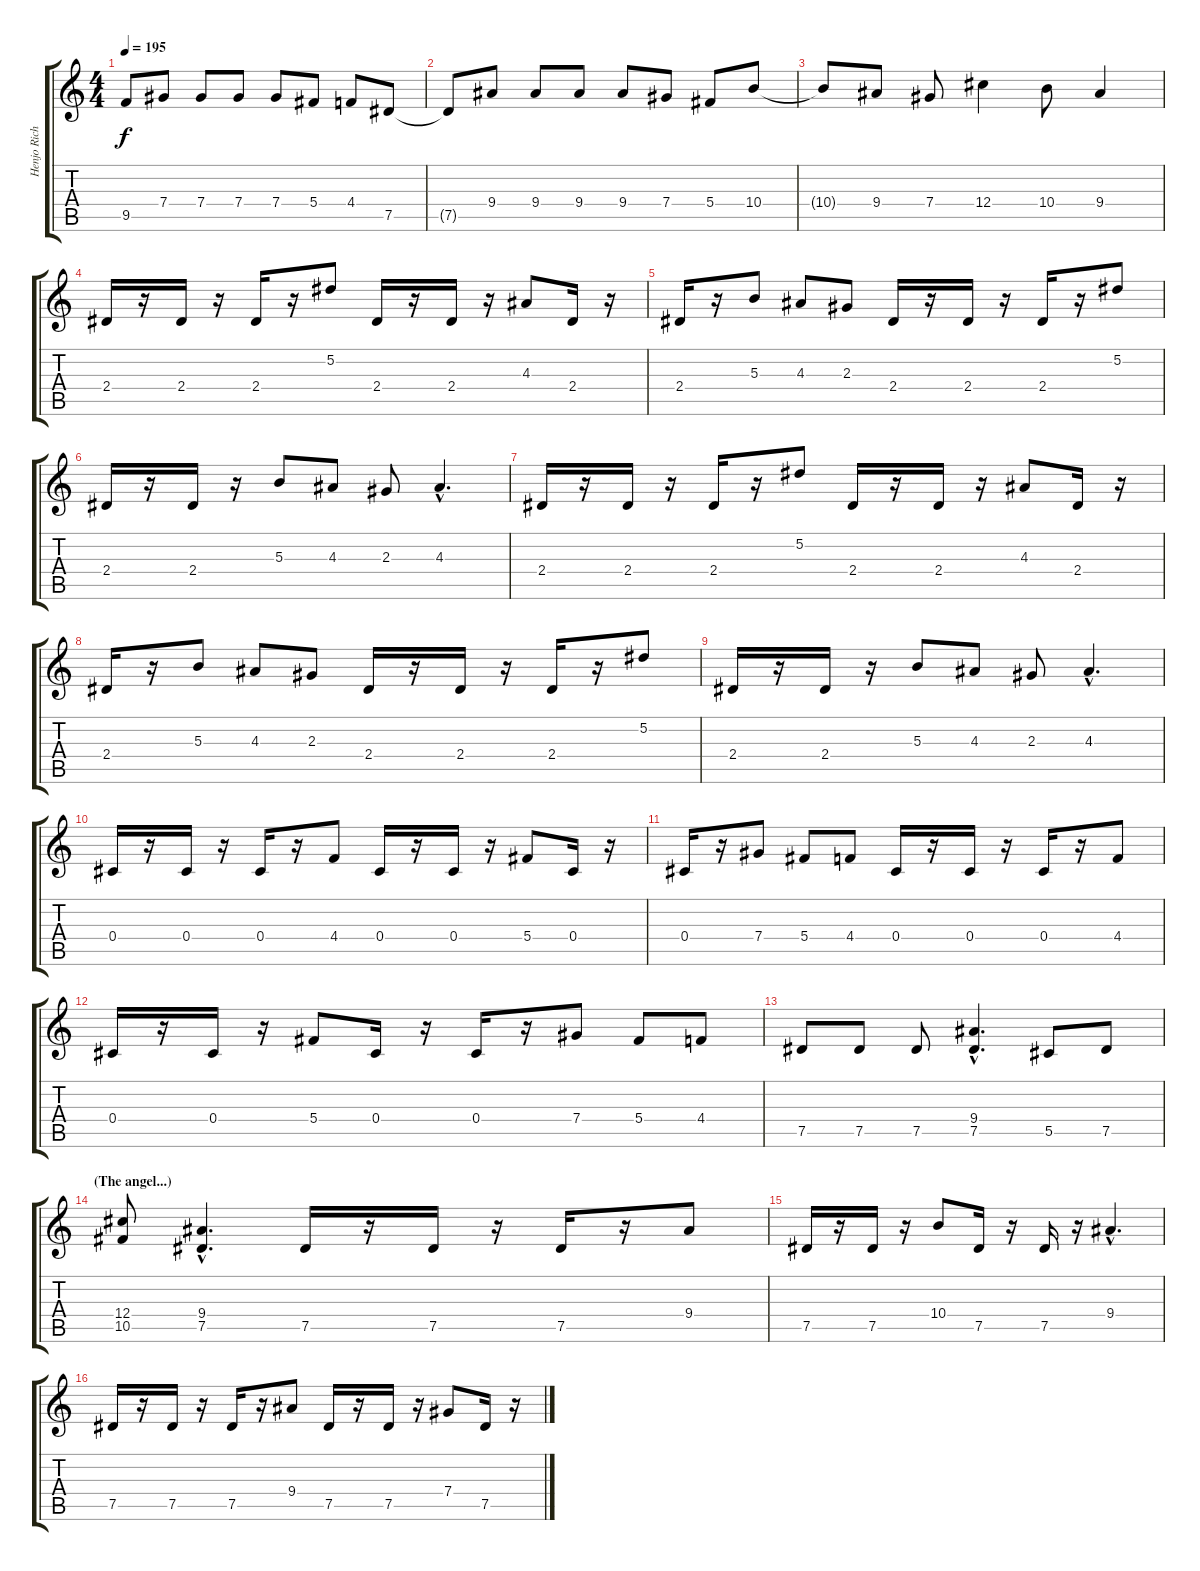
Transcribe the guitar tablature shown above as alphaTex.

\track ("Henjo Richter" "Henjo Rich") {instrument distortionguitar}
\staff {score tabs}
\tuning (Eb4 Bb3 Gb3 Db3 Ab2 Eb2) {hide}
\ts (4 4)
\tempo 195
\clef g2
\ks c
9.5{t}.8{dy f} 7.4.8 7.4.8 7.4.8 7.4.8 5.4.8 4.4.8 7.5.8 |
7.5{t}.8 9.4.8 9.4.8 9.4.8 9.4.8 7.4.8 5.4.8 10.4.8 |
10.4{t}.8 9.4.8 7.4.8 12.4.4 10.4.8 9.4.4 |
2.4.16 r.16 2.4.16 r.16 2.4.16 r.16 5.2.8 2.4.16 r.16 2.4.16 r.16 4.3.8 2.4.16 r.16 |
2.4.16 r.16 5.3.8 4.3.8 2.3.8 2.4.16 r.16 2.4.16 r.16 2.4.16 r.16 5.2.8 |
2.4.16 r.16 2.4.16 r.16 5.3.8 4.3.8 2.3.8 4.3{hac}.4{d} |
2.4.16 r.16 2.4.16 r.16 2.4.16 r.16 5.2.8 2.4.16 r.16 2.4.16 r.16 4.3.8 2.4.16 r.16 |
2.4.16 r.16 5.3.8 4.3.8 2.3.8 2.4.16 r.16 2.4.16 r.16 2.4.16 r.16 5.2.8 |
2.4.16 r.16 2.4.16 r.16 5.3.8 4.3.8 2.3.8 4.3{hac}.4{d} |
0.4.16 r.16 0.4.16 r.16 0.4.16 r.16 4.4.8 0.4.16 r.16 0.4.16 r.16 5.4.8 0.4.16 r.16 |
0.4.16 r.16 7.4.8 5.4.8 4.4.8 0.4.16 r.16 0.4.16 r.16 0.4.16 r.16 4.4.8 |
0.4.16 r.16 0.4.16 r.16 5.4.8 0.4.16 r.16 0.4.16 r.16 7.4.8 5.4.8 4.4.8 |
7.5.8 7.5.8 7.5.8 (9.4{hac} 7.5{hac}).4{d} 5.5.8 7.5.8 |
\section ("" "(The angel...)")
(12.4 10.5).8 (9.4{hac} 7.5{hac}).4{d} 7.5.16 r.16 7.5.16 r.16 7.5.16 r.16 9.4.8 |
7.5.16 r.16 7.5.16 r.16 10.4.8 7.5.16 r.16 7.5.16 r.16 9.4{hac}.4{d} |
7.5.16 r.16 7.5.16 r.16 7.5.16 r.16 9.4.8 7.5.16 r.16 7.5.16 r.16 7.4.8 7.5.16 r.16
